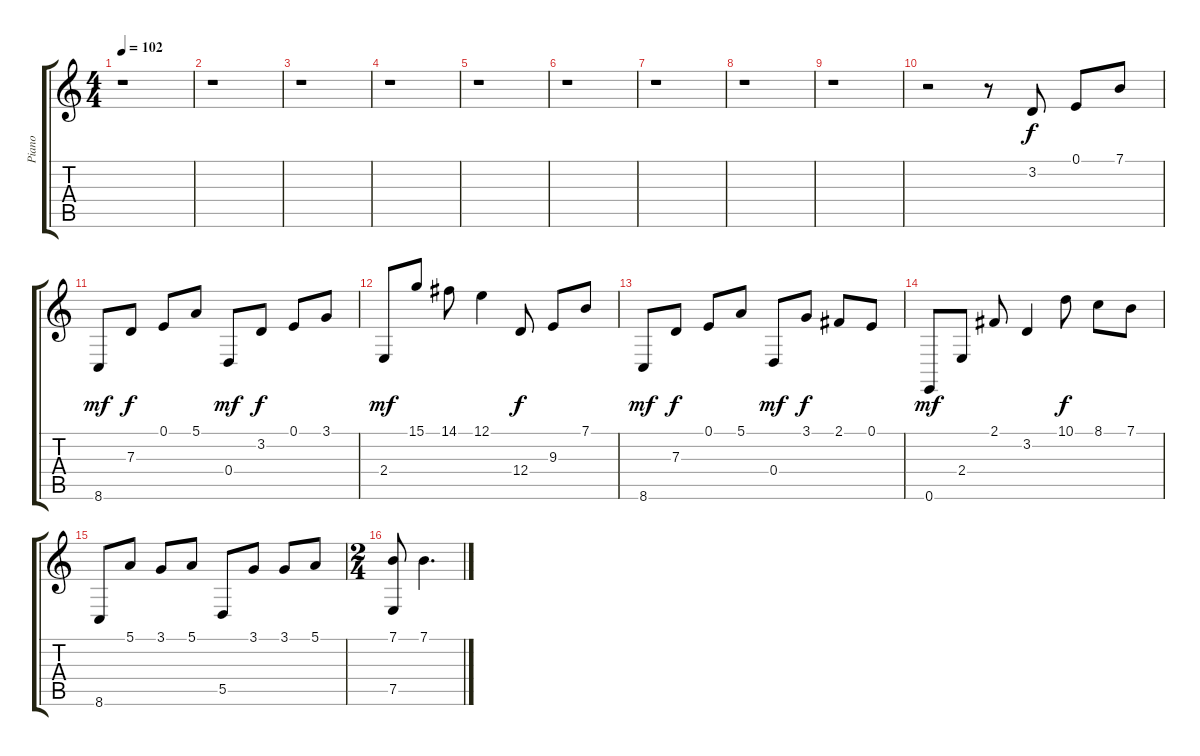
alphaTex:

\track ("Piano" "Piano") {instrument brightacousticpiano}
\staff {score tabs}
\tuning (E4 B3 G3 D3 A2 E2) {hide}
\ts (4 4)
\tempo 102
\clef g2
\ks c
r.1{dy f} |
r.1 |
r.1 |
r.1 |
r.1 |
r.1 |
r.1 |
r.1 |
r.1 |
r.2 r.8 3.2.8 0.1.8 7.1.8 |
8.6.8{dy mf} 7.3.8{dy f} 0.1.8 5.1.8 0.4.8{dy mf} 3.2.8{dy f} 0.1.8 3.1.8 |
2.4.8{dy mf} 15.1.8 14.1.8 12.1.4 12.4.8{dy f} 9.3.8 7.1.8 |
8.6.8{dy mf} 7.3.8{dy f} 0.1.8 5.1.8 0.4.8{dy mf} 3.1.8{dy f} 2.1.8 0.1.8 |
0.6.8{dy mf} 2.4.8 2.1.8 3.2.4 10.1.8{dy f} 8.1.8 7.1.8 |
8.6.8 5.1.8 3.1.8 5.1.8 5.5.8 3.1.8 3.1.8 5.1.8 |
\ts (2 4)
(7.1 7.5).8 7.1.4{d}
